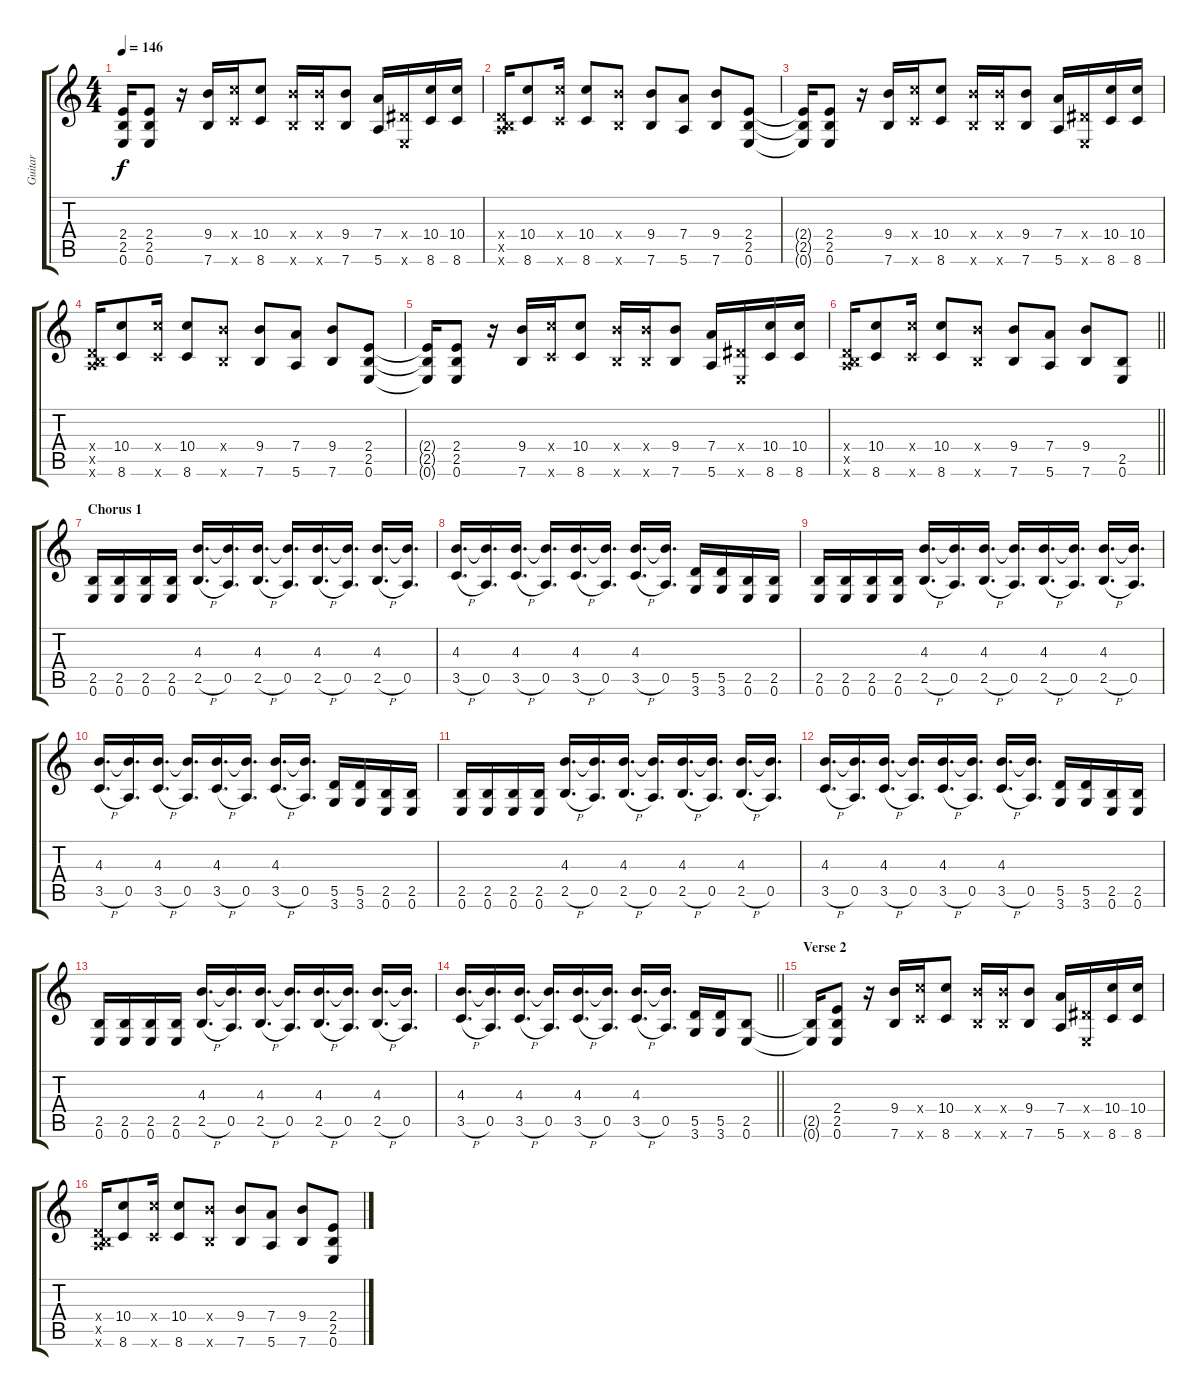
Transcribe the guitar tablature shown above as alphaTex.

\track ("Guitar" "Guitar") {instrument distortionguitar}
\staff {score tabs}
\tuning (E4 B3 G3 D3 A2 E2) {hide}
\ts (4 4)
\tempo 146
\clef g2
\ks c
(2.4{t} 2.5{t} 0.6{t}).16{dy f} (2.4 2.5 0.6).8 r.16 (9.4 7.6).16 (10.4{x} 8.6{x}).16 (10.4 8.6).8 (9.4{x} 7.6{x}).16 (9.4{x} 7.6{x}).16 (9.4 7.6).8 (7.4 5.6).16 (1.4{x} 0.6{x}).16 (10.4 8.6).16 (10.4 8.6).16 |
(0.4{x} 0.5{x} 7.6{x}).16 (10.4 8.6).8 (10.4{x} 8.6{x}).16 (10.4 8.6).8 (9.4{x} 7.6{x}).8 (9.4 7.6).8 (7.4 5.6).8 (9.4 7.6).8 (2.4 2.5 0.6).8 |
(2.4{t} 2.5{t} 0.6{t}).16 (2.4 2.5 0.6).8 r.16 (9.4 7.6).16 (10.4{x} 8.6{x}).16 (10.4 8.6).8 (9.4{x} 7.6{x}).16 (9.4{x} 7.6{x}).16 (9.4 7.6).8 (7.4 5.6).16 (1.4{x} 0.6{x}).16 (10.4 8.6).16 (10.4 8.6).16 |
(0.4{x} 0.5{x} 7.6{x}).16 (10.4 8.6).8 (10.4{x} 8.6{x}).16 (10.4 8.6).8 (9.4{x} 7.6{x}).8 (9.4 7.6).8 (7.4 5.6).8 (9.4 7.6).8 (2.4 2.5 0.6).8 |
(2.4{t} 2.5{t} 0.6{t}).16 (2.4 2.5 0.6).8 r.16 (9.4 7.6).16 (10.4{x} 8.6{x}).16 (10.4 8.6).8 (9.4{x} 7.6{x}).16 (9.4{x} 7.6{x}).16 (9.4 7.6).8 (7.4 5.6).16 (1.4{x} 0.6{x}).16 (10.4 8.6).16 (10.4 8.6).16 |
\barLineRight lightlight
(0.4{x} 0.5{x} 7.6{x}).16 (10.4 8.6).8 (10.4{x} 8.6{x}).16 (10.4 8.6).8 (9.4{x} 7.6{x}).8 (9.4 7.6).8 (7.4 5.6).8 (9.4 7.6).8 (2.5 0.6).8 |
\section ("" "Chorus 1")
(2.5 0.6).16 (2.5 0.6).16 (2.5 0.6).16 (2.5 0.6).16 (4.3 2.5{h}).16{d} (4.3{t} 0.5).16{d} (4.3 2.5{h}).16{d} (4.3{t} 0.5).16{d} (4.3 2.5{h}).16{d} (4.3{t} 0.5).16{d} (4.3 2.5{h}).16{d} (4.3{t} 0.5).16{d} |
(4.3 3.5{h}).16{d} (4.3{t} 0.5).16{d} (4.3 3.5{h}).16{d} (4.3{t} 0.5).16{d} (4.3 3.5{h}).16{d} (4.3{t} 0.5).16{d} (4.3 3.5{h}).16{d} (4.3{t} 0.5).16{d} (5.5 3.6).16 (5.5 3.6).16 (2.5 0.6).16 (2.5 0.6).16 |
(2.5 0.6).16 (2.5 0.6).16 (2.5 0.6).16 (2.5 0.6).16 (4.3 2.5{h}).16{d} (4.3{t} 0.5).16{d} (4.3 2.5{h}).16{d} (4.3{t} 0.5).16{d} (4.3 2.5{h}).16{d} (4.3{t} 0.5).16{d} (4.3 2.5{h}).16{d} (4.3{t} 0.5).16{d} |
(4.3 3.5{h}).16{d} (4.3{t} 0.5).16{d} (4.3 3.5{h}).16{d} (4.3{t} 0.5).16{d} (4.3 3.5{h}).16{d} (4.3{t} 0.5).16{d} (4.3 3.5{h}).16{d} (4.3{t} 0.5).16{d} (5.5 3.6).16 (5.5 3.6).16 (2.5 0.6).16 (2.5 0.6).16 |
(2.5 0.6).16 (2.5 0.6).16 (2.5 0.6).16 (2.5 0.6).16 (4.3 2.5{h}).16{d} (4.3{t} 0.5).16{d} (4.3 2.5{h}).16{d} (4.3{t} 0.5).16{d} (4.3 2.5{h}).16{d} (4.3{t} 0.5).16{d} (4.3 2.5{h}).16{d} (4.3{t} 0.5).16{d} |
(4.3 3.5{h}).16{d} (4.3{t} 0.5).16{d} (4.3 3.5{h}).16{d} (4.3{t} 0.5).16{d} (4.3 3.5{h}).16{d} (4.3{t} 0.5).16{d} (4.3 3.5{h}).16{d} (4.3{t} 0.5).16{d} (5.5 3.6).16 (5.5 3.6).16 (2.5 0.6).16 (2.5 0.6).16 |
(2.5 0.6).16 (2.5 0.6).16 (2.5 0.6).16 (2.5 0.6).16 (4.3 2.5{h}).16{d} (4.3{t} 0.5).16{d} (4.3 2.5{h}).16{d} (4.3{t} 0.5).16{d} (4.3 2.5{h}).16{d} (4.3{t} 0.5).16{d} (4.3 2.5{h}).16{d} (4.3{t} 0.5).16{d} |
\barLineRight lightlight
(4.3 3.5{h}).16{d} (4.3{t} 0.5).16{d} (4.3 3.5{h}).16{d} (4.3{t} 0.5).16{d} (4.3 3.5{h}).16{d} (4.3{t} 0.5).16{d} (4.3 3.5{h}).16{d} (4.3{t} 0.5).16{d} (5.5 3.6).16 (5.5 3.6).16 (2.5 0.6).8 |
\section ("" "Verse 2")
(2.5{t} 0.6{t}).16 (2.4 2.5 0.6).8 r.16 (9.4 7.6).16 (10.4{x} 8.6{x}).16 (10.4 8.6).8 (9.4{x} 7.6{x}).16 (9.4{x} 7.6{x}).16 (9.4 7.6).8 (7.4 5.6).16 (1.4{x} 0.6{x}).16 (10.4 8.6).16 (10.4 8.6).16 |
(0.4{x} 0.5{x} 7.6{x}).16 (10.4 8.6).8 (10.4{x} 8.6{x}).16 (10.4 8.6).8 (9.4{x} 7.6{x}).8 (9.4 7.6).8 (7.4 5.6).8 (9.4 7.6).8 (2.4 2.5 0.6).8
